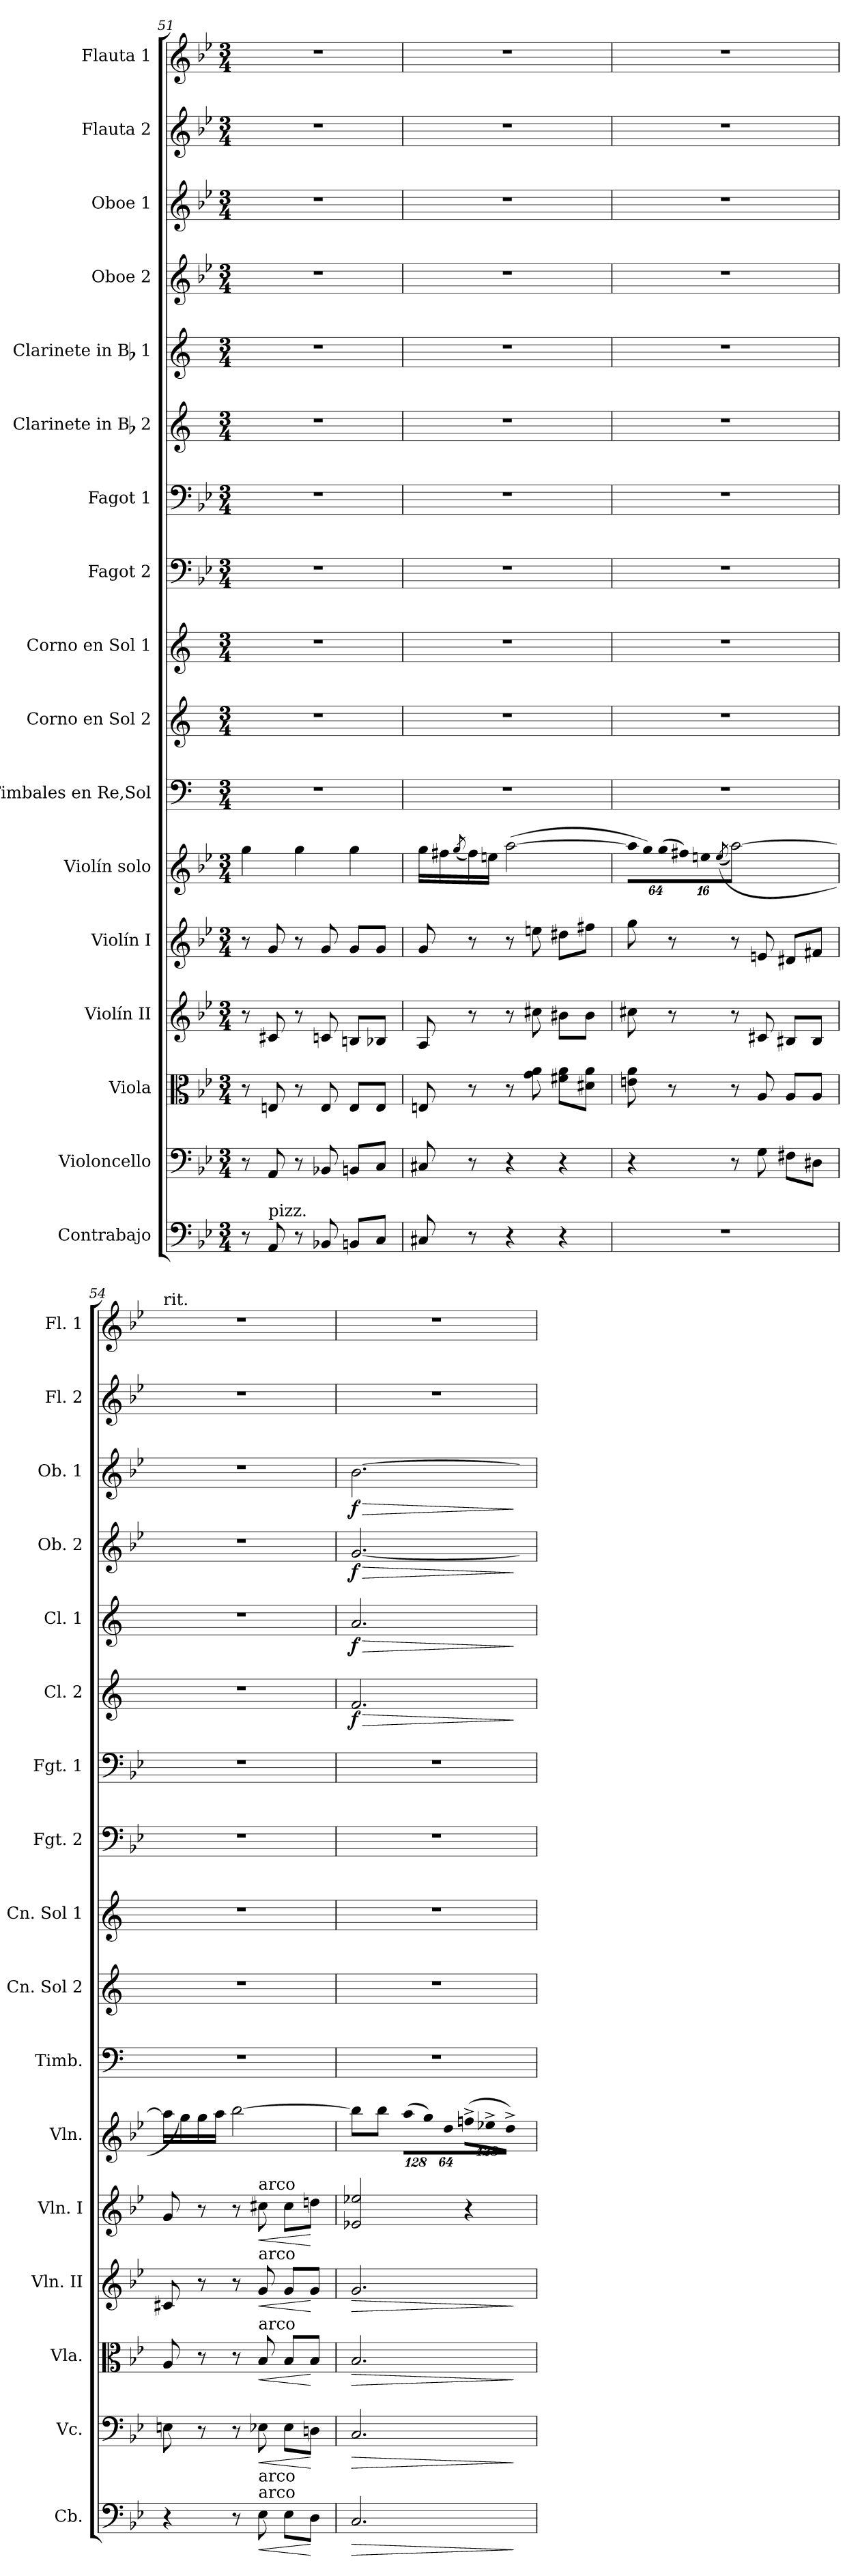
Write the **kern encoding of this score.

**kern	**dynam	**kern	**dynam	**kern	**dynam	**kern	**dynam	**kern	**dynam	**kern	**kern	**kern	**kern	**kern	**kern	**kern	**dynam	**kern	**dynam	**kern	**dynam	**kern	**dynam	**kern	**kern
*part17	*part17	*part16	*part16	*part15	*part15	*part14	*part14	*part13	*part13	*part12	*part11	*part10	*part9	*part8	*part7	*part6	*part6	*part5	*part5	*part4	*part4	*part3	*part3	*part2	*part1
*staff17	*staff17	*staff16	*staff16	*staff15	*staff15	*staff14	*staff14	*staff13	*staff13	*staff12	*staff11	*staff10	*staff9	*staff8	*staff7	*staff6	*staff6	*staff5	*staff5	*staff4	*staff4	*staff3	*staff3	*staff2	*staff1
*I"Contrabajo	*	*I"Violoncello	*	*I"Viola	*	*I"Violín II	*	*I"Violín I	*	*I"Violín solo	*I"Timbales en Re,Sol	*I"Corno en Sol 2	*I"Corno en Sol 1	*I"Fagot 2	*I"Fagot 1	*I"Clarinete in Bb 2	*	*I"Clarinete in Bb 1	*	*I"Oboe 2	*	*I"Oboe 1	*	*I"Flauta 2	*I"Flauta 1
*I'Cb.	*	*I'Vc.	*	*I'Vla.	*	*I'Vln. II	*	*I'Vln. I	*	*I'Vln.	*I'Timb.	*I'Cn. Sol 2	*I'Cn. Sol 1	*I'Fgt. 2	*I'Fgt. 1	*I'Cl. 2	*	*I'Cl. 1	*	*I'Ob. 2	*	*I'Ob. 1	*	*I'Fl. 2	*I'Fl. 1
*clefF4	*	*clefF4	*	*clefC3	*	*clefG2	*	*clefG2	*	*clefG2	*clefF4	*clefG2	*clefG2	*clefF4	*clefF4	*clefG2	*	*clefG2	*	*clefG2	*	*clefG2	*	*clefG2	*clefG2
*ITrd7c12	*	*	*	*	*	*	*	*	*	*	*	*ITrd3c5	*ITrd3c5	*	*	*ITrd1c2	*	*ITrd1c2	*	*	*	*	*	*	*
*k[b-e-]	*	*k[b-e-]	*	*k[b-e-]	*	*k[b-e-]	*	*k[b-e-]	*	*k[b-e-]	*k[]	*k[f#]	*k[f#]	*k[b-e-]	*k[b-e-]	*k[b-e-]	*	*k[b-e-]	*	*k[b-e-]	*	*k[b-e-]	*	*k[b-e-]	*k[b-e-]
*g:	*	*g:	*	*g:	*	*g:	*	*g:	*	*g:	*a:	*e:	*e:	*g:	*g:	*g:	*	*g:	*	*g:	*	*g:	*	*g:	*g:
*M3/4	*	*M3/4	*	*M3/4	*	*M3/4	*	*M3/4	*	*M3/4	*M3/4	*M3/4	*M3/4	*M3/4	*M3/4	*M3/4	*	*M3/4	*	*M3/4	*	*M3/4	*	*M3/4	*M3/4
=51	=51	=51	=51	=51	=51	=51	=51	=51	=51	=51	=51	=51	=51	=51	=51	=51	=51	=51	=51	=51	=51	=51	=51	=51	=51
!	!	!	!	!	!	!	!	!	!	!	!LO:N:vis=1	!LO:N:vis=1	!LO:N:vis=1	!LO:N:vis=1	!LO:N:vis=1	!LO:N:vis=1	!	!LO:N:vis=1	!	!LO:N:vis=1	!	!LO:N:vis=1	!	!LO:N:vis=1	!LO:N:vis=1
8r	.	8r	.	8r	.	8r	.	8r	.	4ggi\	2.r	2.r	2.r	2.r	2.r	2.r	.	2.r	.	2.r	.	2.r	.	2.r	2.r
!LO:TX:a:t=pizz.	!	!	!	!	!	!	!	!	!	!	!	!	!	!	!	!	!	!	!	!	!	!	!	!	!
8AAAi/	.	8AAi/	.	8Eni/	.	8c#Xi/	.	8gi/	.	.	.	.	.	.	.	.	.	.	.	.	.	.	.	.	.
8r	.	8r	.	8r	.	8r	.	8r	.	4ggi\	.	.	.	.	.	.	.	.	.	.	.	.	.	.	.
8BBB-Xi/	.	8BB-Xi/	.	8Ei/	.	8cni/	.	8gi/	.	.	.	.	.	.	.	.	.	.	.	.	.	.	.	.	.
8BBBni/L	.	8BBni/L	.	8Ei/L	.	8Bni/L	.	8gi/L	.	4ggi\	.	.	.	.	.	.	.	.	.	.	.	.	.	.	.
8CCi/J	.	8Ci/J	.	8Ei/J	.	8B-Xi/J	.	8gi/J	.	.	.	.	.	.	.	.	.	.	.	.	.	.	.	.	.
!!LO:PB:g=z
=52	=52	=52	=52	=52	=52	=52	=52	=52	=52	=52	=52	=52	=52	=52	=52	=52	=52	=52	=52	=52	=52	=52	=52	=52	=52
!	!	!	!	!	!	!	!	!	!	!	!LO:N:vis=1	!LO:N:vis=1	!LO:N:vis=1	!LO:N:vis=1	!LO:N:vis=1	!LO:N:vis=1	!	!LO:N:vis=1	!	!LO:N:vis=1	!	!LO:N:vis=1	!	!LO:N:vis=1	!LO:N:vis=1
8CC#Xi/	.	8C#Xi/	.	8Eni/	.	8Ai/	.	8gi/	.	16ggi\LL	2.r	2.r	2.r	2.r	2.r	2.r	.	2.r	.	2.r	.	2.r	.	2.r	2.r
.	.	.	.	.	.	.	.	.	.	16ff#Xi\	.	.	.	.	.	.	.	.	.	.	.	.	.	.	.
.	.	.	.	.	.	.	.	.	.	(8qggi/	.	.	.	.	.	.	.	.	.	.	.	.	.	.	.
8r	.	8r	.	8r	.	8r	.	8r	.	16ff#i\)	.	.	.	.	.	.	.	.	.	.	.	.	.	.	.
.	.	.	.	.	.	.	.	.	.	16eeni\JJ	.	.	.	.	.	.	.	.	.	.	.	.	.	.	.
4r	.	4r	.	8r	.	8r	.	8r	.	([>2aai\	.	.	.	.	.	.	.	.	.	.	.	.	.	.	.
.	.	.	.	8gi\ 8ai	.	8cc#Xi\	.	8eeni\	.	.	.	.	.	.	.	.	.	.	.	.	.	.	.	.	.
4r	.	4r	.	8f#Xi\ 8aiL	.	8b#Xi\L	.	8dd#Xi\L	.	.	.	.	.	.	.	.	.	.	.	.	.	.	.	.	.
.	.	.	.	8d#Xi\ 8aiJ	.	8b#i\J	.	8ff#Xi\J	.	.	.	.	.	.	.	.	.	.	.	.	.	.	.	.	.
=53	=53	=53	=53	=53	=53	=53	=53	=53	=53	=53	=53	=53	=53	=53	=53	=53	=53	=53	=53	=53	=53	=53	=53	=53	=53
!LO:N:vis=1	!	!	!	!	!	!	!	!	!	!	!	!	!	!	!	!	!	!	!	!	!	!	!	!	!
*	*	*	*	*	*	*	*	*	*	*Xbrackettup	*	*	*	*	*	*	*	*	*	*	*	*	*	*	*
!	!	!	!	!	!	!	!	!	!	!LO:N:vis=16	!LO:N:vis=1	!LO:N:vis=1	!LO:N:vis=1	!LO:N:vis=1	!LO:N:vis=1	!LO:N:vis=1	!	!LO:N:vis=1	!	!LO:N:vis=1	!	!LO:N:vis=1	!	!LO:N:vis=1	!LO:N:vis=1
2.r	.	4r	.	8eni\ 8ai	.	8cc#Xi\	.	8ggi\	.	1024%51aai\LL]	2.r	2.r	2.r	2.r	2.r	2.r	.	2.r	.	2.r	.	2.r	.	2.r	2.r
!	!	!	!	!	!	!	!	!	!	!LO:N:vis=16	!	!	!	!	!	!	!	!	!	!	!	!	!	!	!
.	.	.	.	.	.	.	.	.	.	1024%51ggi\)	.	.	.	.	.	.	.	.	.	.	.	.	.	.	.
!	!	!	!	!	!	!	!	!	!	!LO:N:vis=16	!	!	!	!	!	!	!	!	!	!	!	!	!	!	!
.	.	.	.	.	.	.	.	.	.	(1024%51ggi\	.	.	.	.	.	.	.	.	.	.	.	.	.	.	.
.	.	.	.	8r	.	8r	.	8r	.	.	.	.	.	.	.	.	.	.	.	.	.	.	.	.	.
!	!	!	!	!	!	!	!	!	!	!LO:N:vis=16	!	!	!	!	!	!	!	!	!	!	!	!	!	!	!
.	.	.	.	.	.	.	.	.	.	1024%51ff#Xi\)	.	.	.	.	.	.	.	.	.	.	.	.	.	.	.
!	!	!	!	!	!	!	!	!	!	!LO:N:vis=16	!	!	!	!	!	!	!	!	!	!	!	!	!	!	!
.	.	.	.	.	.	.	.	.	.	256%13eeni\JJ	.	.	.	.	.	.	.	.	.	.	.	.	.	.	.
.	.	.	.	.	.	.	.	.	.	((8qeei/	.	.	.	.	.	.	.	.	.	.	.	.	.	.	.
.	.	8r	.	8r	.	8r	.	8r	.	[>2aai\)	.	.	.	.	.	.	.	.	.	.	.	.	.	.	.
.	.	8Gi\	.	8Ai/	.	8c#Xi/	.	8eni/	.	.	.	.	.	.	.	.	.	.	.	.	.	.	.	.	.
.	.	8F#Xi\L	.	8Ai/L	.	8B#Xi/L	.	8d#Xi/L	.	.	.	.	.	.	.	.	.	.	.	.	.	.	.	.	.
.	.	8D#Xi\J	.	8Ai/J	.	8B#i/J	.	8f#Xi/J	.	.	.	.	.	.	.	.	.	.	.	.	.	.	.	.	.
=54	=54	=54	=54	=54	=54	=54	=54	=54	=54	=54	=54	=54	=54	=54	=54	=54	=54	=54	=54	=54	=54	=54	=54	=54	=54
!	!	!	!	!	!	!	!	!	!	!	!	!	!	!	!	!	!	!	!	!	!	!	!	!	!LO:TX:t=rit.
!	!	!	!	!	!	!	!	!	!	!	!LO:N:vis=1	!LO:N:vis=1	!LO:N:vis=1	!LO:N:vis=1	!LO:N:vis=1	!LO:N:vis=1	!	!LO:N:vis=1	!	!LO:N:vis=1	!	!LO:N:vis=1	!	!LO:N:vis=1	!LO:N:vis=1
4r	.	8Eni\	.	8Ai/	.	8c#Xi/	.	8gi/	.	16aai\LL]	2.r	2.r	2.r	2.r	2.r	2.r	.	2.r	.	2.r	.	2.r	.	2.r	2.r
.	.	.	.	.	.	.	.	.	.	16ggi\)	.	.	.	.	.	.	.	.	.	.	.	.	.	.	.
.	.	8r	.	8r	.	8r	.	8r	.	16ggi\	.	.	.	.	.	.	.	.	.	.	.	.	.	.	.
.	.	.	.	.	.	.	.	.	.	16aai\JJ	.	.	.	.	.	.	.	.	.	.	.	.	.	.	.
8r	.	8r	.	8r	.	8r	.	8r	.	[>2bb-i\	.	.	.	.	.	.	.	.	.	.	.	.	.	.	.
!	!	!	!	!	!	!	!	!LO:TX:a:t=arco	!	!	!	!	!	!	!	!	!	!	!	!	!	!	!	!	!
!	!	!	!	!	!	!LO:TX:a:t=arco	!	!	!	!	!	!	!	!	!	!	!	!	!	!	!	!	!	!	!
!	!	!	!	!LO:TX:a:t=arco	!	!	!	!	!	!	!	!	!	!	!	!	!	!	!	!	!	!	!	!	!
!	!	!LO:TX:b:t=arco	!	!	!	!	!	!	!	!	!	!	!	!	!	!	!	!	!	!	!	!	!	!	!
!LO:TX:a:t=arco	!	!	!	!	!	!	!	!	!	!	!	!	!	!	!	!	!	!	!	!	!	!	!	!	!
!	!LO:HP:b	!	!LO:HP:b	!	!LO:HP:b	!	!LO:HP:b	!	!LO:HP:b	!	!	!	!	!	!	!	!	!	!	!	!	!	!	!	!
8EE-i\	<	8E-Xi\	<	8B-i/	<	8gi/	<	8cc#Xi\	<	.	.	.	.	.	.	.	.	.	.	.	.	.	.	.	.
8EE-i\L	.	8E-i\L	.	8B-i/L	.	8gi/L	.	8cc#i\L	.	.	.	.	.	.	.	.	.	.	.	.	.	.	.	.	.
8DDi\J	[	8Dni\J	[	8B-i/J	[	8gi/J	[	8ddni\J	[	.	.	.	.	.	.	.	.	.	.	.	.	.	.	.	.
=55	=55	=55	=55	=55	=55	=55	=55	=55	=55	=55	=55	=55	=55	=55	=55	=55	=55	=55	=55	=55	=55	=55	=55	=55	=55
!	!LO:HP:b	!	!LO:HP:b	!	!LO:HP:b	!	!LO:HP:b	!	!	!	!LO:N:vis=1	!LO:N:vis=1	!LO:N:vis=1	!LO:N:vis=1	!LO:N:vis=1	!	!LO:HP:b	!	!LO:HP:b	!	!LO:HP:b	!	!LO:HP:b	!LO:N:vis=1	!LO:N:vis=1
2.CCi/	>	2.Ci/	>	2.B-i/	>	2.gi/	>	2e-Xi/ 2ee-Xi	.	8bb-i\L]	2.r	2.r	2.r	2.r	2.r	2.e-i/	> f	2.gi/	> f	[<2.gi/	> f	[>2.b-i\	> f	2.r	2.r
.	.	.	.	.	.	.	.	.	.	8bb-i\J	.	.	.	.	.	.	.	.	.	.	.	.	.	.	.
!	!	!	!	!	!	!	!	!	!	!LO:N:vis=8	!	!	!	!	!	!	!	!	!	!	!	!	!	!	!
.	.	.	.	.	.	.	.	.	.	(1024%85aai\L	.	.	.	.	.	.	.	.	.	.	.	.	.	.	.
!	!	!	!	!	!	!	!	!	!	!LO:N:vis=8	!	!	!	!	!	!	!	!	!	!	!	!	!	!	!
.	.	.	.	.	.	.	.	.	.	1024%85ggi\)	.	.	.	.	.	.	.	.	.	.	.	.	.	.	.
!	!	!	!	!	!	!	!	!	!	!LO:N:vis=8	!	!	!	!	!	!	!	!	!	!	!	!	!	!	!
.	.	.	.	.	.	.	.	.	.	512%43ddi\J	.	.	.	.	.	.	.	.	.	.	.	.	.	.	.
!	!	!	!	!	!	!	!	!	!	!LO:N:vis=8	!	!	!	!	!	!	!	!	!	!	!	!	!	!	!
.	.	.	.	.	.	.	.	4r	.	(1024%85ffn^i\L	.	.	.	.	.	.	.	.	.	.	.	.	.	.	.
!	!	!	!	!	!	!	!	!	!	!LO:N:vis=8	!	!	!	!	!	!	!	!	!	!	!	!	!	!	!
.	.	.	.	.	.	.	.	.	.	1024%85ee-X^i\	.	.	.	.	.	.	.	.	.	.	.	.	.	.	.
!	!	!	!	!	!	!	!	!	!	!LO:N:vis=8	!	!	!	!	!	!	!	!	!	!	!	!	!	!	!
.	.	.	.	.	.	.	.	.	.	512%43dd^i\J)	.	.	.	.	.	.	.	.	.	.	.	.	.	.	.
.	]	.	]	.	]	.	]	.	.	.	.	.	.	.	.	.	]	.	]	.	]	.	]	.	.
=	=	=	=	=	=	=	=	=	=	=	=	=	=	=	=	=	=	=	=	=	=	=	=	=	=
*-	*-	*-	*-	*-	*-	*-	*-	*-	*-	*-	*-	*-	*-	*-	*-	*-	*-	*-	*-	*-	*-	*-	*-	*-	*-
